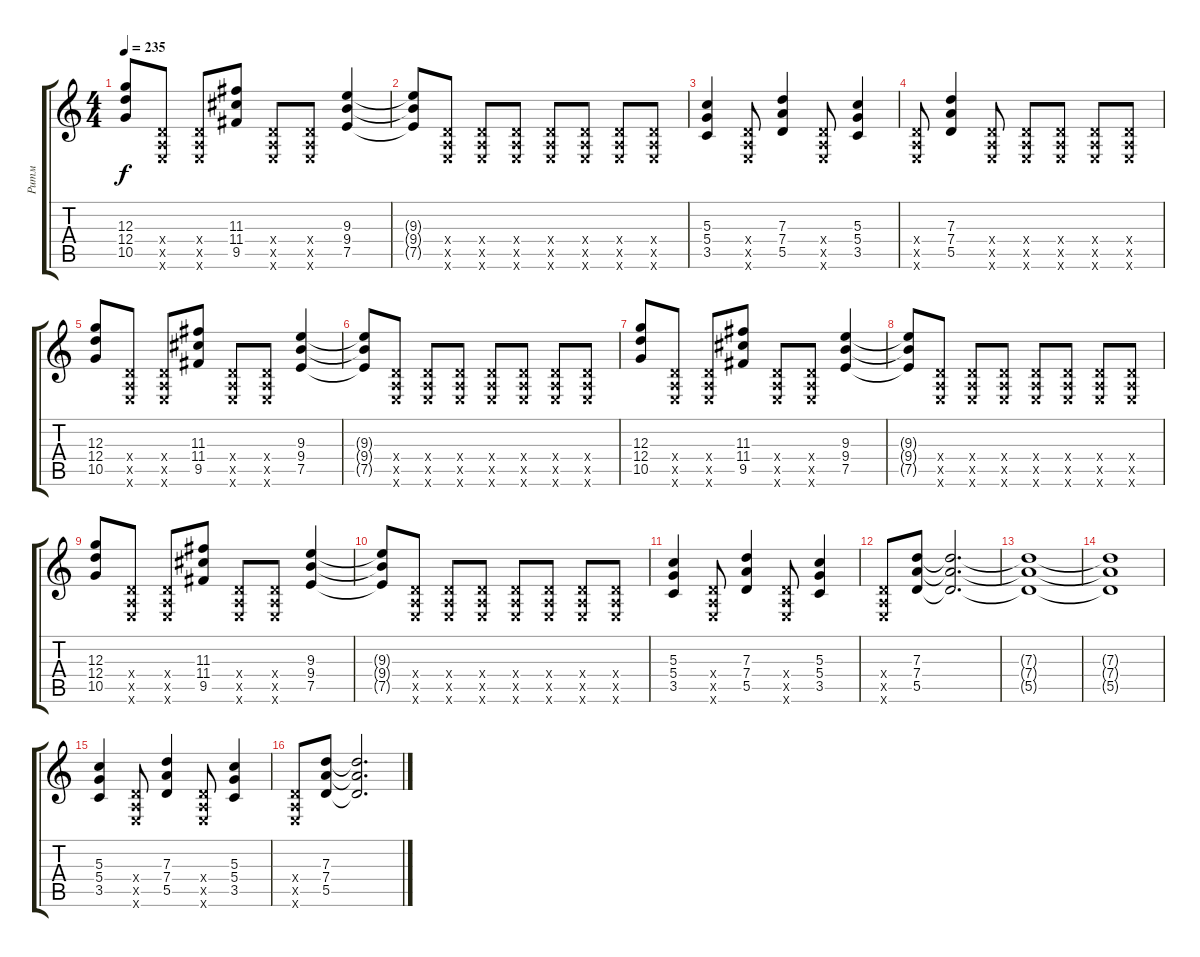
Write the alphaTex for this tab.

\track ("Ритм" "Ритм") {instrument distortionguitar}
\staff {score tabs}
\tuning (E4 B3 G3 D3 A2 E2) {hide}
\ts (4 4)
\tempo 235
\clef g2
\ks c
(12.3 12.4 10.5).8{dy f} (0.4{x} 0.5{x} 0.6{x}).8 (0.4{x} 0.5{x} 0.6{x}).8 (11.3 11.4 9.5).8 (0.4{x} 0.5{x} 0.6{x}).8 (0.4{x} 0.5{x} 0.6{x}).8 (9.3 9.4 7.5).4 |
(9.3{t} 9.4{t} 7.5{t}).8 (0.4{x} 0.5{x} 0.6{x}).8 (0.4{x} 0.5{x} 0.6{x}).8 (0.4{x} 0.5{x} 0.6{x}).8 (0.4{x} 0.5{x} 0.6{x}).8 (0.4{x} 0.5{x} 0.6{x}).8 (0.4{x} 0.5{x} 0.6{x}).8 (0.4{x} 0.5{x} 0.6{x}).8 |
(5.3 5.4 3.5).4 (0.4{x} 0.5{x} 0.6{x}).8 (7.3 7.4 5.5).4 (0.4{x} 0.5{x} 0.6{x}).8 (5.3 5.4 3.5).4 |
(0.4{x} 0.5{x} 0.6{x}).8 (7.3 7.4 5.5).4 (0.4{x} 0.5{x} 0.6{x}).8 (0.4{x} 0.5{x} 0.6{x}).8 (0.4{x} 0.5{x} 0.6{x}).8 (0.4{x} 0.5{x} 0.6{x}).8 (0.4{x} 0.5{x} 0.6{x}).8 |
(12.3 12.4 10.5).8 (0.4{x} 0.5{x} 0.6{x}).8 (0.4{x} 0.5{x} 0.6{x}).8 (11.3 11.4 9.5).8 (0.4{x} 0.5{x} 0.6{x}).8 (0.4{x} 0.5{x} 0.6{x}).8 (9.3 9.4 7.5).4 |
(9.3{t} 9.4{t} 7.5{t}).8 (0.4{x} 0.5{x} 0.6{x}).8 (0.4{x} 0.5{x} 0.6{x}).8 (0.4{x} 0.5{x} 0.6{x}).8 (0.4{x} 0.5{x} 0.6{x}).8 (0.4{x} 0.5{x} 0.6{x}).8 (0.4{x} 0.5{x} 0.6{x}).8 (0.4{x} 0.5{x} 0.6{x}).8 |
(12.3 12.4 10.5).8 (0.4{x} 0.5{x} 0.6{x}).8 (0.4{x} 0.5{x} 0.6{x}).8 (11.3 11.4 9.5).8 (0.4{x} 0.5{x} 0.6{x}).8 (0.4{x} 0.5{x} 0.6{x}).8 (9.3 9.4 7.5).4 |
(9.3{t} 9.4{t} 7.5{t}).8 (0.4{x} 0.5{x} 0.6{x}).8 (0.4{x} 0.5{x} 0.6{x}).8 (0.4{x} 0.5{x} 0.6{x}).8 (0.4{x} 0.5{x} 0.6{x}).8 (0.4{x} 0.5{x} 0.6{x}).8 (0.4{x} 0.5{x} 0.6{x}).8 (0.4{x} 0.5{x} 0.6{x}).8 |
(12.3 12.4 10.5).8 (0.4{x} 0.5{x} 0.6{x}).8 (0.4{x} 0.5{x} 0.6{x}).8 (11.3 11.4 9.5).8 (0.4{x} 0.5{x} 0.6{x}).8 (0.4{x} 0.5{x} 0.6{x}).8 (9.3 9.4 7.5).4 |
(9.3{t} 9.4{t} 7.5{t}).8 (0.4{x} 0.5{x} 0.6{x}).8 (0.4{x} 0.5{x} 0.6{x}).8 (0.4{x} 0.5{x} 0.6{x}).8 (0.4{x} 0.5{x} 0.6{x}).8 (0.4{x} 0.5{x} 0.6{x}).8 (0.4{x} 0.5{x} 0.6{x}).8 (0.4{x} 0.5{x} 0.6{x}).8 |
(5.3 5.4 3.5).4 (0.4{x} 0.5{x} 0.6{x}).8 (7.3 7.4 5.5).4 (0.4{x} 0.5{x} 0.6{x}).8 (5.3 5.4 3.5).4 |
(0.4{x} 0.5{x} 0.6{x}).8 (7.3 7.4 5.5).8 (7.3{t} 7.4{t} 5.5{t}).2{d} |
(7.3{t} 7.4{t} 5.5{t}).1 |
(7.3{t} 7.4{t} 5.5{t}).1 |
(5.3 5.4 3.5).4 (0.4{x} 0.5{x} 0.6{x}).8 (7.3 7.4 5.5).4 (0.4{x} 0.5{x} 0.6{x}).8 (5.3 5.4 3.5).4 |
(0.4{x} 0.5{x} 0.6{x}).8 (7.3 7.4 5.5).8 (7.3{t} 7.4{t} 5.5{t}).2{d}
